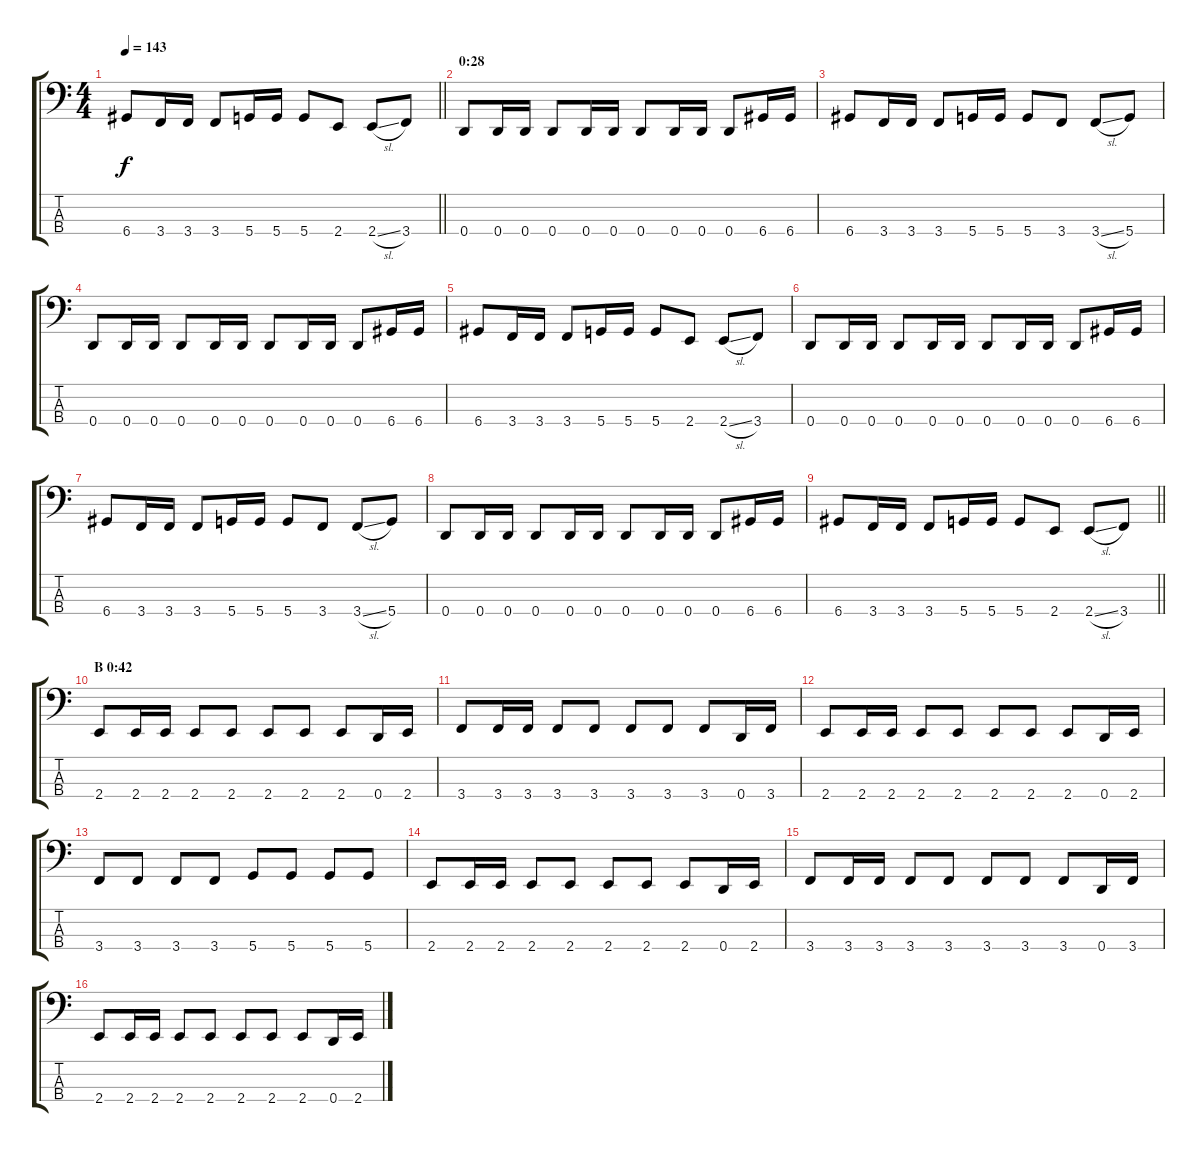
\track "" {instrument electricbasspick}
\staff {score tabs}
\tuning (F2 C2 G1 D1) {hide}
\ts (4 4)
\tempo 143
\clef f4
\barLineRight lightlight
\ks c
6.4.8{dy f} 3.4.16 3.4.16 3.4.8 5.4.16 5.4.16 5.4.8 2.4.8 2.4{sl}.8 3.4.8 |
\section ("" "0:28")
0.4.8 0.4.16 0.4.16 0.4.8 0.4.16 0.4.16 0.4.8 0.4.16 0.4.16 0.4.8 6.4.16 6.4.16 |
6.4.8 3.4.16 3.4.16 3.4.8 5.4.16 5.4.16 5.4.8 3.4.8 3.4{sl}.8 5.4.8 |
0.4.8 0.4.16 0.4.16 0.4.8 0.4.16 0.4.16 0.4.8 0.4.16 0.4.16 0.4.8 6.4.16 6.4.16 |
6.4.8 3.4.16 3.4.16 3.4.8 5.4.16 5.4.16 5.4.8 2.4.8 2.4{sl}.8 3.4.8 |
0.4.8 0.4.16 0.4.16 0.4.8 0.4.16 0.4.16 0.4.8 0.4.16 0.4.16 0.4.8 6.4.16 6.4.16 |
6.4.8 3.4.16 3.4.16 3.4.8 5.4.16 5.4.16 5.4.8 3.4.8 3.4{sl}.8 5.4.8 |
0.4.8 0.4.16 0.4.16 0.4.8 0.4.16 0.4.16 0.4.8 0.4.16 0.4.16 0.4.8 6.4.16 6.4.16 |
\barLineRight lightlight
6.4.8 3.4.16 3.4.16 3.4.8 5.4.16 5.4.16 5.4.8 2.4.8 2.4{sl}.8 3.4.8 |
\section ("" "B 0:42")
2.4.8 2.4.16 2.4.16 2.4.8 2.4.8 2.4.8 2.4.8 2.4.8 0.4.16 2.4.16 |
3.4.8 3.4.16 3.4.16 3.4.8 3.4.8 3.4.8 3.4.8 3.4.8 0.4.16 3.4.16 |
2.4.8 2.4.16 2.4.16 2.4.8 2.4.8 2.4.8 2.4.8 2.4.8 0.4.16 2.4.16 |
3.4.8 3.4.8 3.4.8 3.4.8 5.4.8 5.4.8 5.4.8 5.4.8 |
2.4.8 2.4.16 2.4.16 2.4.8 2.4.8 2.4.8 2.4.8 2.4.8 0.4.16 2.4.16 |
3.4.8 3.4.16 3.4.16 3.4.8 3.4.8 3.4.8 3.4.8 3.4.8 0.4.16 3.4.16 |
2.4.8 2.4.16 2.4.16 2.4.8 2.4.8 2.4.8 2.4.8 2.4.8 0.4.16 2.4.16
